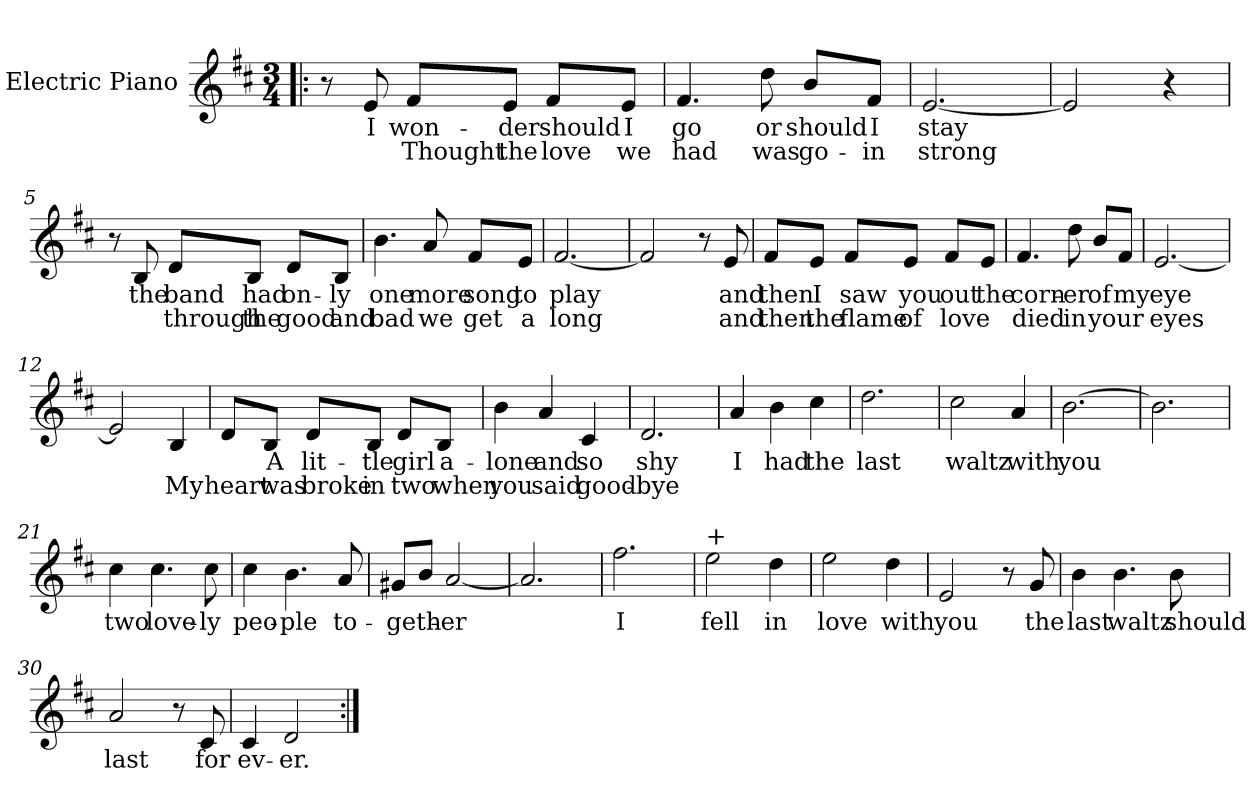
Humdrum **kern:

**kern	**text	**text
*part1	*part1	*part1
*staff1	*staff1	*staff1
*I"Electric Piano	*	*
*I'E.Pno	*	*
*clefG2	*	*
*k[f#c#]	*	*
*D:	*	*
*M3/4	*	*
=1!|:	=1!|:	=1!|:
8r	.	.
8e/	I	.
8f#/L	won-	Thought
8e/J	-der	the
8f#/L	should	love
8e/J	I	we
=2	=2	=2
4.f#/	go	had
8dd\	or	was
8b/L	should	go-
8f#/J	I	-in
=3	=3	=3
[2.e/	stay	strong
=4	=4	=4
2e/]	.	.
4r	.	.
!!LO:LB:g=z
=5	=5	=5
8r	.	.
8B/	the	.
8d/L	band	through
8B/J	had	the
8d/L	on-	good
8B/J	-ly	and
=6	=6	=6
4.b\	one	bad
8a/	more	we
8f#/L	song	get
8e/J	to	-a
=7	=7	=7
[2.f#/	play	long
=8	=8	=8
2f#/]	.	.
8r	.	.
8e/	and	and
!!LO:LB:g=z
=9	=9	=9
8f#/L	then	then
8e/J	I	the
8f#/L	saw	flame
8e/J	you	of
8f#/L	out	love
8e/J	the	.
=10	=10	=10
4.f#/	corn-	died
8dd\	-er	in
8b/L	of	your
8f#/J	my	.
=11	=11	=11
[2.e/	eye	eyes
=12	=12	=12
2e/]	.	.
4B/	.	My
!!LO:LB:g=z
=13	=13	=13
8d/L	.	heart
8B/J	A	was
8d/L	lit-	broke
8B/J	-tle	in
8d/L	girl	two
8B/J	a-	when
=14	=14	=14
4b\	-lone	you
4a/	and	said
4c#/	so	good-
=15	=15	=15
2.d/	shy	bye
=16	=16	=16
4a/	I	.
4b\	had	.
4cc#\	the	.
=17	=17	=17
2.dd\	last	.
!!LO:LB:g=z
=18	=18	=18
2cc#\	waltz	.
4a/	with	.
=19	=19	=19
[2.b\	you	.
=20	=20	=20
2.b\]	.	.
=21	=21	=21
4cc#\	two	.
4.cc#\	love-	.
8cc#\	-ly	.
=22	=22	=22
4cc#\	peo-	.
4.b\	-ple	.
8a/	to-	.
=23	=23	=23
8g#X/L	-geth-	.
8b/J	.	.
[2a/	er	.
=24	=24	=24
2.a/]	.	.
=25	=25	=25
2.ff#\	I	.
=26	=26	=26
!LO:TX:a:t=+	!	!
2ee\	fell	.
4dd\	in	.
!!LO:LB:g=z
=27	=27	=27
2ee\	love	.
4dd\	with	.
=28	=28	=28
2e/	you	.
8r	.	.
8g/	the	.
=29	=29	=29
4b\	last	.
4.b\	waltz	.
8b\	should	.
=30	=30	=30
2a/	last	.
8r	.	.
8c#/	for	.
=31	=31	=31
4c#/	ev-	.
2d/	-er.-	.
=:|!	=:|!	=:|!
*-	*-	*-
